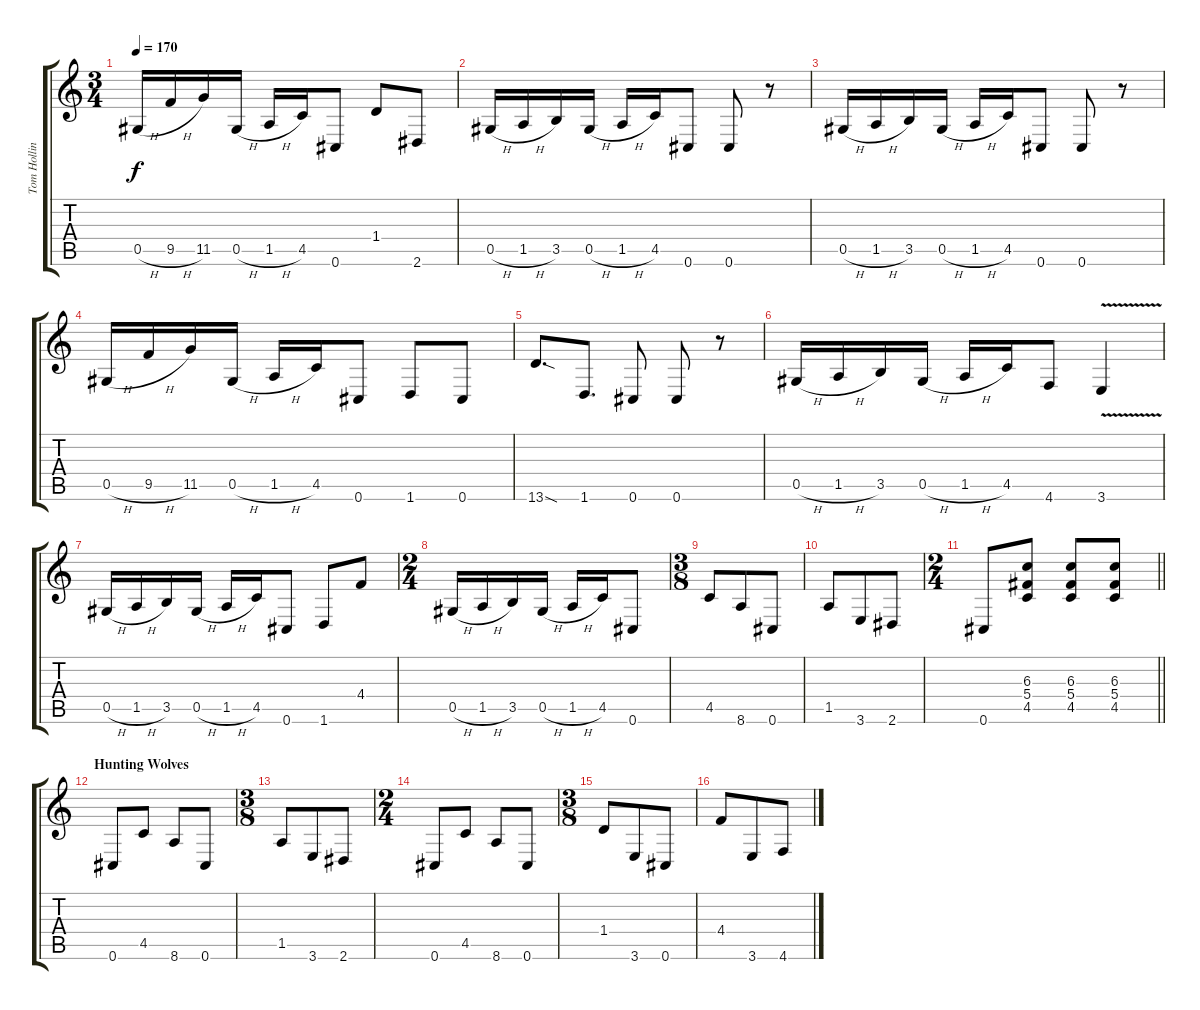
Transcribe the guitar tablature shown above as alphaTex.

\track ("Tom Hollings" "Tom Hollin") {instrument distortionguitar}
\staff {score tabs}
\tuning (Eb4 Bb3 Gb3 Db3 Ab2 Db2) {hide}
\ts (3 4)
\tempo 170
\clef g2
\ks c
0.5{h}.16{dy f} 9.5{h}.16 11.5.16 0.5{h}.16 1.5{h}.16 4.5.16 0.6.8 1.4.8 2.6.8 |
0.5{h}.16 1.5{h}.16 3.5.16 0.5{h}.16 1.5{h}.16 4.5.16 0.6.8 0.6.8 r.8 |
0.5{h}.16 1.5{h}.16 3.5.16 0.5{h}.16 1.5{h}.16 4.5.16 0.6.8 0.6.8 r.8 |
0.5{h}.16 9.5{h}.16 11.5.16 0.5{h}.16 1.5{h}.16 4.5.16 0.6.8 1.6.8 0.6.8 |
13.6{sod}.8{d} 1.6.8{d} 0.6.8 0.6.8 r.8 |
0.5{h}.16 1.5{h}.16 3.5.16 0.5{h}.16 1.5{h}.16 4.5.16 4.6.8 3.6{v}.4 |
0.5{h}.16 1.5{h}.16 3.5.16 0.5{h}.16 1.5{h}.16 4.5.16 0.6.8 1.6.8 4.4.8 |
\ts (2 4)
0.5{h}.16 1.5{h}.16 3.5.16 0.5{h}.16 1.5{h}.16 4.5.16 0.6.8 |
\ts (3 8)
4.5.8 8.6.8 0.6.8 |
1.5.8 3.6.8 2.6.8 |
\ts (2 4)
\barLineRight lightlight
0.6.8 (6.3 5.4 4.5).8 (6.3 5.4 4.5).8 (6.3 5.4 4.5).8 |
\section ("" "Hunting Wolves")
0.6.8 4.5.8 8.6.8 0.6.8 |
\ts (3 8)
1.5.8 3.6.8 2.6.8 |
\ts (2 4)
0.6.8 4.5.8 8.6.8 0.6.8 |
\ts (3 8)
1.4.8 3.6.8 0.6.8 |
4.4.8 3.6.8 4.6.8
